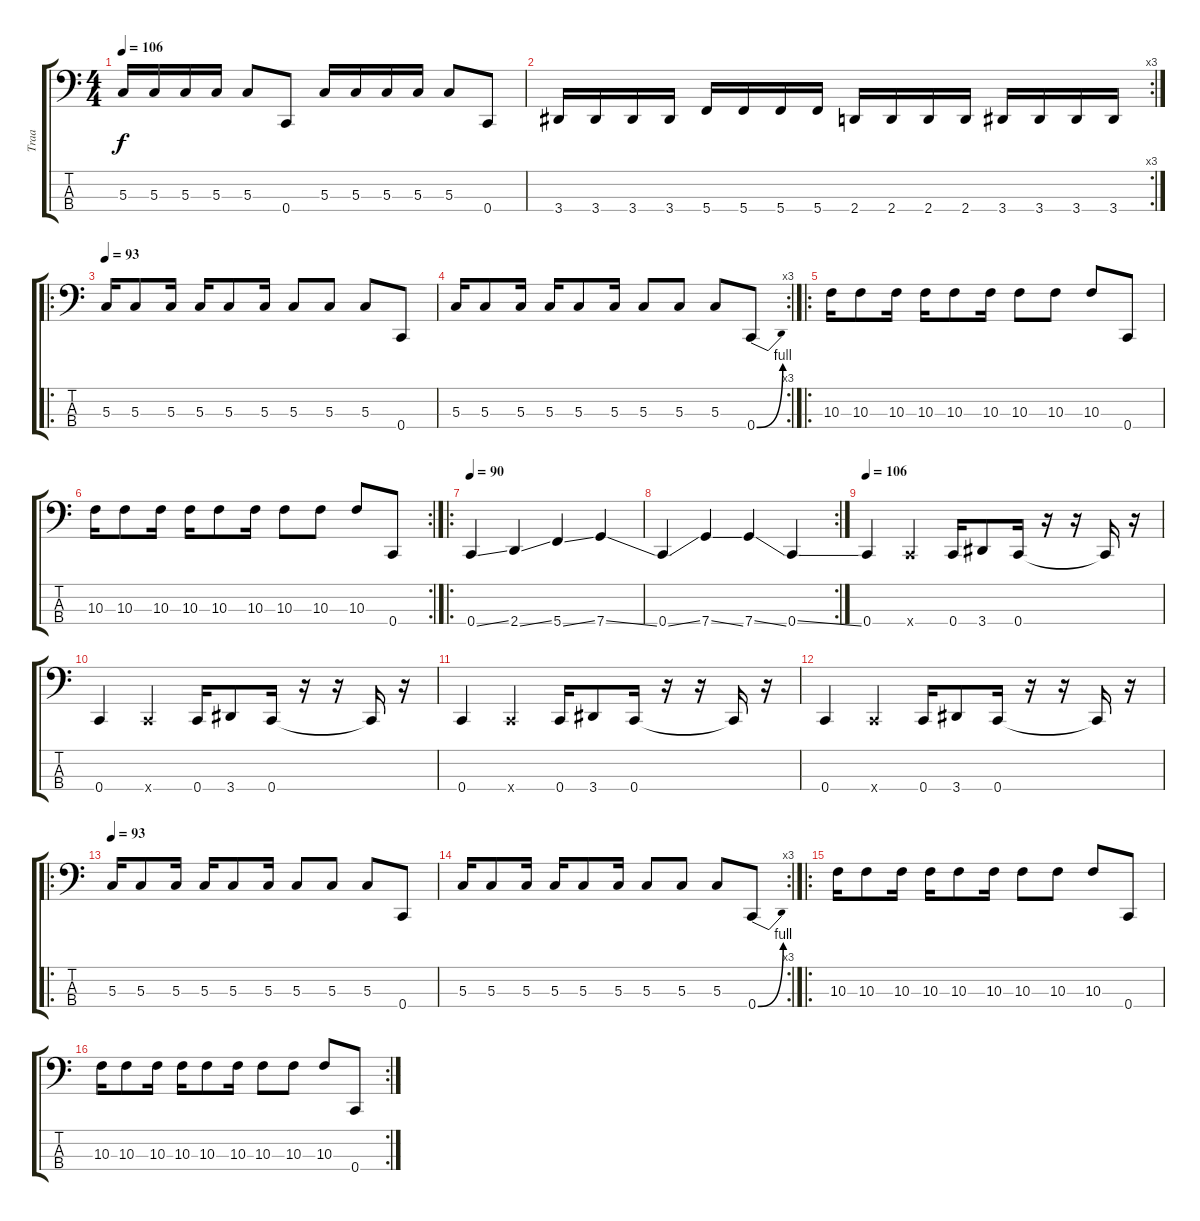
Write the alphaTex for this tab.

\track ("Traa" "Traa") {instrument electricbassfinger}
\staff {score tabs}
\tuning (F2 C2 G1 C1) {hide}
\ts (4 4)
\tempo 106
\clef f4
\ks c
5.3.16{dy f instrument electricbassfinger} 5.3.16 5.3.16 5.3.16 5.3.8 0.4.8 5.3.16 5.3.16 5.3.16 5.3.16 5.3.8 0.4.8 |
\rc 3
3.4.16 3.4.16 3.4.16 3.4.16 5.4.16 5.4.16 5.4.16 5.4.16 2.4.16 2.4.16 2.4.16 2.4.16 3.4.16 3.4.16 3.4.16 3.4.16 |
\ro
\tempo 93
5.3.16 5.3.8 5.3.16 5.3.16 5.3.8 5.3.16 5.3.8 5.3.8 5.3.8 0.4.8 |
\rc 3
5.3.16 5.3.8 5.3.16 5.3.16 5.3.8 5.3.16 5.3.8 5.3.8 5.3.8 0.4{be (bend 0 0 60 4)}.8 |
\ro
10.3.16 10.3.8 10.3.16 10.3.16 10.3.8 10.3.16 10.3.8 10.3.8 10.3.8 0.4.8 |
\rc 2
10.3.16 10.3.8 10.3.16 10.3.16 10.3.8 10.3.16 10.3.8 10.3.8 10.3.8 0.4.8 |
\ro
\tempo 90
0.4{ss}.4 2.4{ss}.4 5.4{ss}.4 7.4{ss}.4 |
\rc 2
0.4{ss}.4 7.4{ss}.4 7.4{ss}.4 0.4{ss}.4 |
\tempo 115
\tempo 106
0.4.4 0.4{x}.4 0.4.16 3.4.8 0.4.16 r.16 r.16 0.4{t}.16 r.16 |
0.4.4 0.4{x}.4 0.4.16 3.4.8 0.4.16 r.16 r.16 0.4{t}.16 r.16 |
0.4.4 0.4{x}.4 0.4.16 3.4.8 0.4.16 r.16 r.16 0.4{t}.16 r.16 |
0.4.4 0.4{x}.4 0.4.16 3.4.8 0.4.16 r.16 r.16 0.4{t}.16 r.16 |
\ro
\tempo 93
5.3.16 5.3.8 5.3.16 5.3.16 5.3.8 5.3.16 5.3.8 5.3.8 5.3.8 0.4.8 |
\rc 3
5.3.16 5.3.8 5.3.16 5.3.16 5.3.8 5.3.16 5.3.8 5.3.8 5.3.8 0.4{be (bend 0 0 60 4)}.8 |
\ro
10.3.16 10.3.8 10.3.16 10.3.16 10.3.8 10.3.16 10.3.8 10.3.8 10.3.8 0.4.8 |
\rc 2
10.3.16 10.3.8 10.3.16 10.3.16 10.3.8 10.3.16 10.3.8 10.3.8 10.3.8 0.4.8
